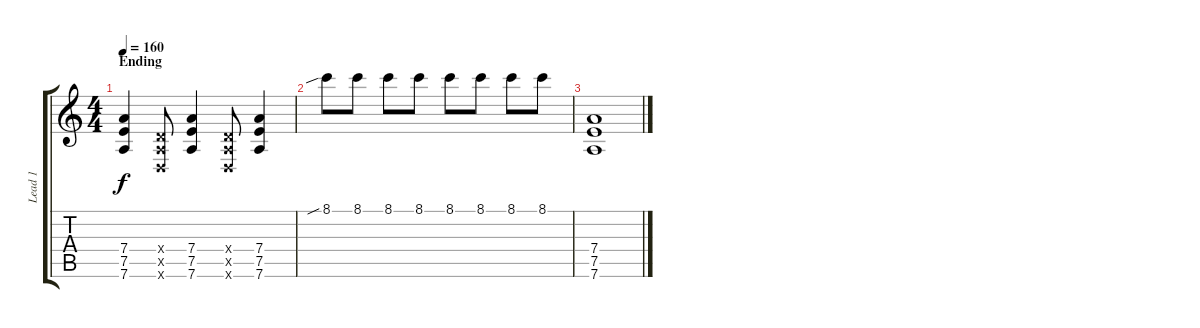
\track ("Lead 1" "Lead 1") {instrument overdrivenguitar}
\staff {score tabs}
\tuning (E4 B3 G3 D3 A2 D2) {hide}
\ts (4 4)
\section ("" "Ending")
\tempo 160
\clef g2
\ks c
(7.4 7.5 7.6).4{dy f} (0.4{x} 0.5{x} 0.6{x}).8 (7.4 7.5 7.6).4 (0.4{x} 0.5{x} 0.6{x}).8 (7.4 7.5 7.6).4 |
8.1{sib}.8 8.1.8 8.1.8 8.1.8 8.1.8 8.1.8 8.1.8 8.1.8 |
(7.4 7.5 7.6).1
